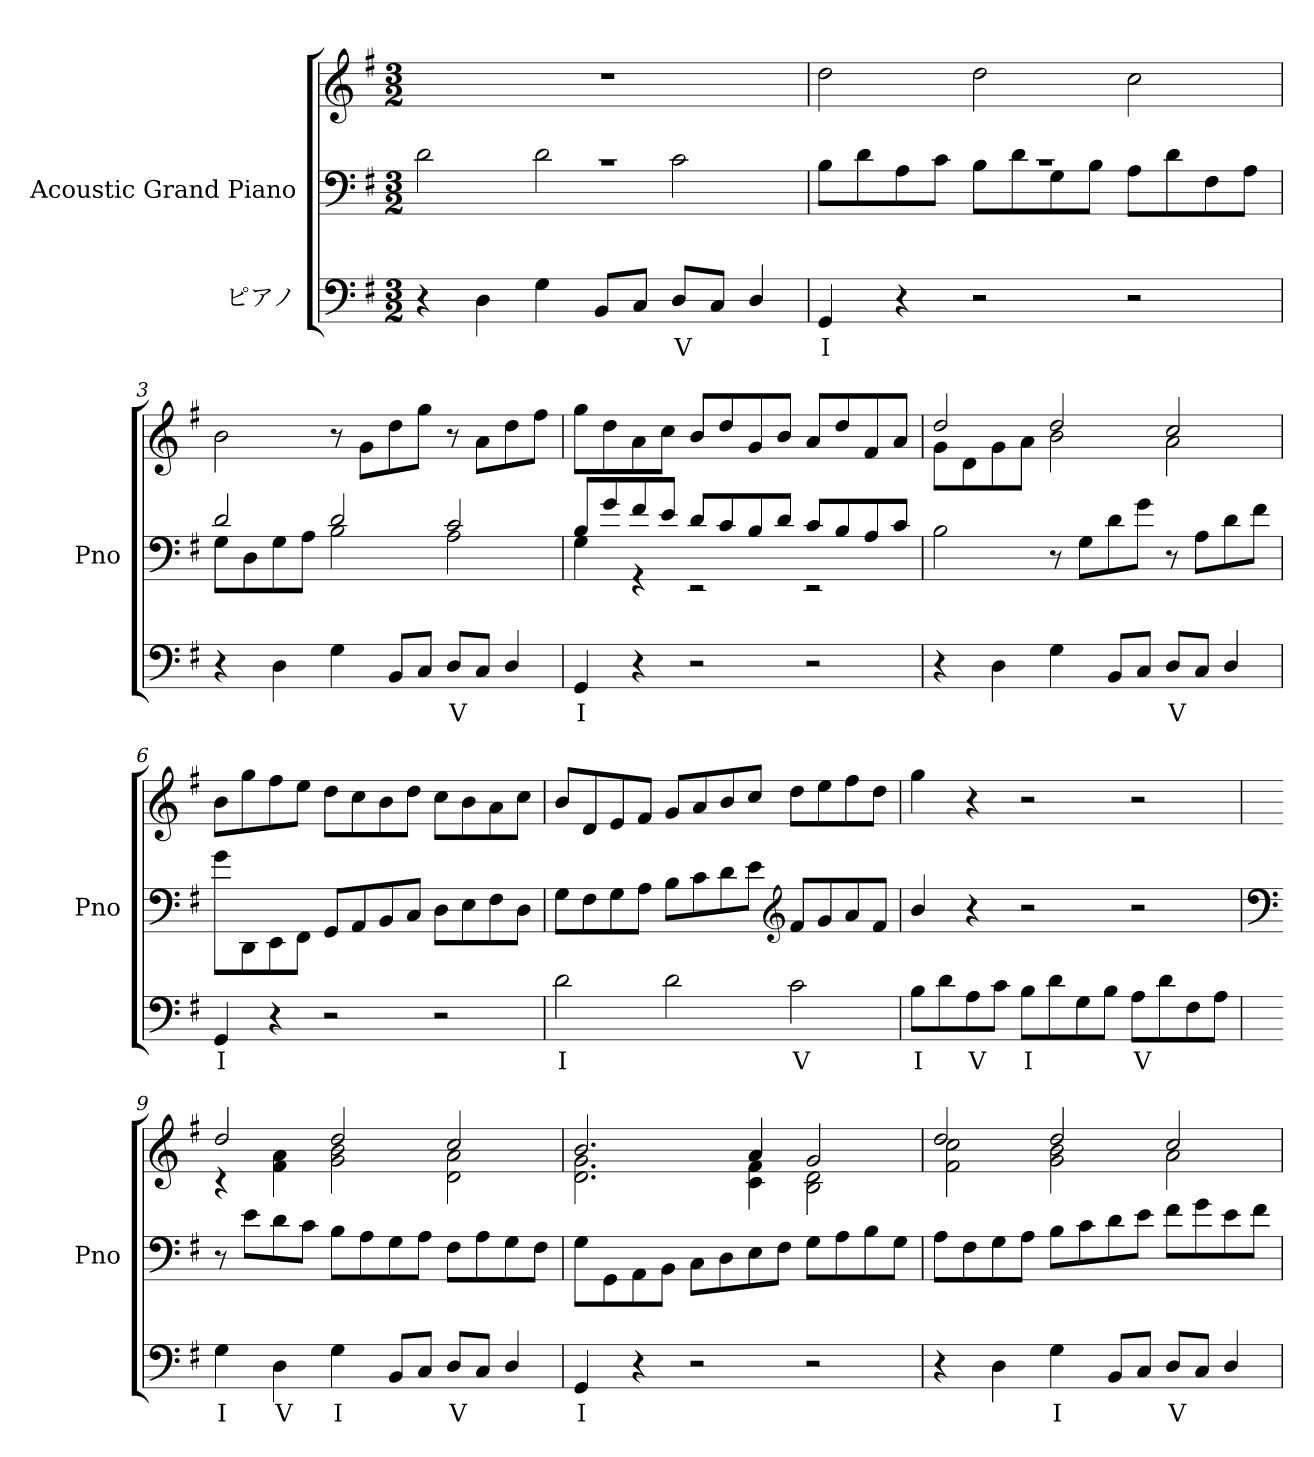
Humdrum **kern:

**kern	**text	**kern	**kern
*part2	*part2	*part1	*part1
*staff3	*staff3	*staff2	*staff1
*I"ピアノ	*	*I"Acoustic Grand Piano	*
*	*	*I'Pno	*
*clefF4	*	*clefF4	*clefG2
*k[f#]	*	*k[f#]	*k[f#]
*G:	*	*G:	*G:
*M3/2	*	*M3/2	*M3/2
*MM120	*	*MM120	*MM120
=1	=1	=1	=1
!	!LO:LY:b	!	!
*	*	*^	*
4r	G:I	1.rc	2d\	1.r
4D\	.	.	.	.
4G\	.	.	2d\	.
8BB/L	.	.	.	.
8C/J	.	.	.	.
!	!LO:LY:b	!	!	!
8D/L	V	.	2c\	.
8C/J	.	.	.	.
4D/	.	.	.	.
=2	=2	=2	=2	=2
!	!LO:LY:b	!	!	!
4GG/	I	1.rc	8B\L	2dd\
.	.	.	8d\	.
!	!LO:LY:b	!	!	!
4r	V	.	8A\	.
.	.	.	8c\J	.
!	!LO:LY:b	!	!	!
2r	I	.	8B\L	2dd\
.	.	.	8d\	.
.	.	.	8G\	.
.	.	.	8B\J	.
!	!LO:LY:b	!	!	!
2r	V	.	8A\L	2cc\
.	.	.	8d\	.
.	.	.	8F#\	.
.	.	.	8A\J	.
=3	=3	=3	=3	=3
!	!LO:LY:b	!	!	!
4r	I	2d/	8G\L	2b\
.	.	.	8D\	.
4D\	.	.	8G\	.
.	.	.	8A\J	.
4G\	.	2d/	2B\	8r
.	.	.	.	8g\L
8BB/L	.	.	.	8dd\
8C/J	.	.	.	8gg\J
!	!LO:LY:b	!	!	!
8D/L	V	2c/	2A\	8r
8C/J	.	.	.	8a\L
4D/	.	.	.	8dd\
.	.	.	.	8ff#\J
=4	=4	=4	=4	=4
!	!LO:LY:b	!	!	!
4GG/	I	8B/L	4G\	8gg\L
.	.	8g/	.	8dd\
!	!LO:LY:b	!	!	!
4r	V	8f#/	4rGG	8a\
.	.	8e/J	.	8cc\J
!	!LO:LY:b	!	!	!
2r	I	8d/L	2rEE	8b/L
.	.	8c/	.	8dd/
.	.	8B/	.	8g/
.	.	8d/J	.	8b/J
!	!LO:LY:b	!	!	!
2r	V	8c/L	2rEE	8a/L
.	.	8B/	.	8dd/
.	.	8A/	.	8f#/
.	.	8c/J	.	8a/J
*	*	*v	*v	*
!!LO:LB:g=z
=5	=5	=5	=5
!	!LO:LY:b	!	!
*	*	*	*^
4r	I	2B\	2dd/	8g\L
.	.	.	.	8d\
4D\	.	.	.	8g\
.	.	.	.	8a\J
4G\	.	8r	2dd/	2b\
.	.	8G\L	.	.
8BB/L	.	8d\	.	.
8C/J	.	8g\J	.	.
!	!LO:LY:b	!	!	!
8D/L	V	8r	2cc/	2a\
8C/J	.	8A\L	.	.
4D/	.	8d\	.	.
.	.	8f#\J	.	.
*	*	*	*v	*v
=6	=6	=6	=6
!	!LO:LY:b	!	!
4GG/	I	8g\L	8b\L
.	.	8DD\	8gg\
4r	.	8EE\	8ff#\
.	.	8FF#\J	8ee\J
2r	.	8GG/L	8dd\L
.	.	8AA/	8cc\
.	.	8BB/	8b\
.	.	8C/J	8dd\J
!	!LO:LY:b	!	!
2r	V	8D\L	8cc\L
.	.	8E\	8b\
.	.	8F#\	8a\
.	.	8D\J	8cc\J
=7	=7	=7	=7
!	!LO:LY:b	!	!
2d\	I	8G\L	8b/L
.	.	8F#\	8d/
.	.	8G\	8e/
.	.	8A\J	8f#/J
2d\	.	8B\L	8g/L
.	.	8c\	8a/
.	.	8d\	8b/
.	.	8e\J	8cc/J
*	*	*clefG2	*
!	!LO:LY:b	!	!
2c\	V	8f#/L	8dd\L
.	.	8g/	8ee\
.	.	8a/	8ff#\
.	.	8f#/J	8dd\J
=8	=8	=8	=8
!	!LO:LY:b	!	!
8B\L	I	4b/	4gg\
8d\	.	.	.
!	!LO:LY:b	!	!
8A\	V	4r	4r
8c\J	.	.	.
!	!LO:LY:b	!	!
8B\L	I	2r	2r
8d\	.	.	.
8G\	.	.	.
8B\J	.	.	.
!	!LO:LY:b	!	!
8A\L	V	2r	2r
8d\	.	.	.
8F#\	.	.	.
8A\J	.	.	.
!!LO:LB:g=z
=9	=9	=9	=9
*	*	*clefF4	*
!	!LO:LY:b	!	!
*	*	*	*^
4G\	I	8r	2dd/	4rc
.	.	8e\L	.	.
!	!LO:LY:b	!	!	!
4D\	V	8d\	.	4f#\ 4a\
.	.	8c\J	.	.
!	!LO:LY:b	!	!	!
4G\	I	8B\L	2dd/	2g\ 2b\
.	.	8A\	.	.
8BB/L	.	8G\	.	.
8C/J	.	8A\J	.	.
!	!LO:LY:b	!	!	!
8D/L	V	8F#\L	2cc/	2d\ 2a\
8C/J	.	8A\	.	.
4D/	.	8G\	.	.
.	.	8F#\J	.	.
=10	=10	=10	=10	=10
!	!LO:LY:b	!	!	!
4GG/	I	8G\L	2.b/	2.d\ 2.g\
.	.	8GG\	.	.
4r	.	8AA\	.	.
.	.	8BB\J	.	.
!	!LO:LY:b	!	!	!
2r	````````````````V	8C\L	.	.
.	.	8D\	.	.
.	.	8E\	4a/	4c\ 4f#\
.	.	8F#\J	.	.
!	!LO:LY:b	!	!	!
2r	I	8G\L	2g/	2B\ 2d\
.	.	8A\	.	.
.	.	8B\	.	.
.	.	8G\J	.	.
=11	=11	=11	=11	=11
!	!LO:LY:b	!	!	!
4r	V	8A\L	2dd/	2f#\ 2cc\
.	.	8F#\	.	.
4D\	.	8G\	.	.
.	.	8A\J	.	.
!	!LO:LY:b	!	!	!
4G\	I	8B\L	2dd/	2g\ 2b\
.	.	8c\	.	.
8BB/L	.	8d\	.	.
8C/J	.	8e\J	.	.
!	!LO:LY:b	!	!	!
8D/L	V	8f#\L	2cc/	2a\
8C/J	.	8g\	.	.
4D/	.	8e\	.	.
.	.	8f#\J	.	.
*	*	*	*v	*v
=	=	=	=
*-	*-	*-	*-
